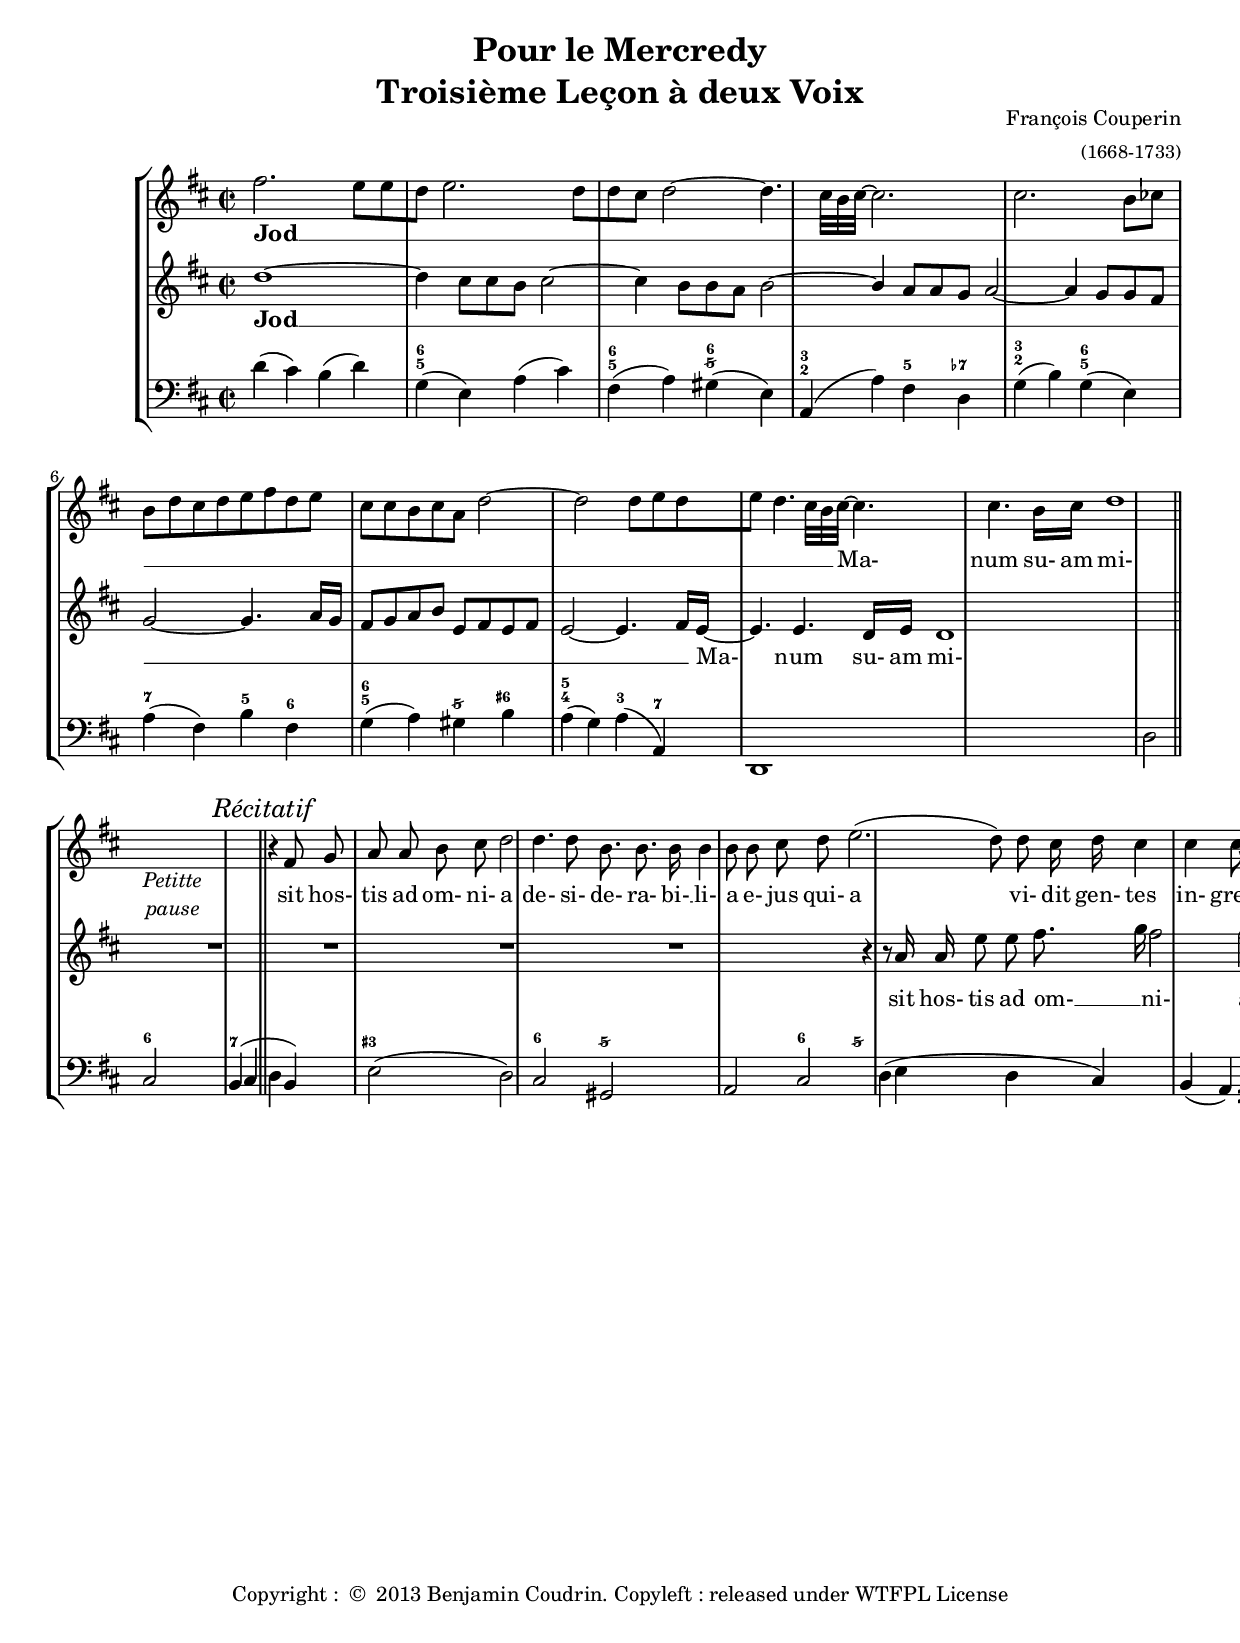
%%  lecon3.ly
%%  Copyright (c) 2013 Benjamin Coudrin <benjamin.coudrin@gmail.com>
%%                All Rights Reserved
%%
%%  Copyleft :
%%  This program is free software. It comes without any warranty, to
%%  the extent permitted by applicable law. You can redistribute it
%%  and/or modify it under the terms of the Do What The Fuck You Want
%%  To Public License, Version 2, as published by Sam Hocevar. See
%%  http://sam.zoy.org/wtfpl/COPYING for more details.

\version "2.14.2"

#(set-default-paper-size "a4")
#(set-global-staff-size 18)

\paper {
  line-width    = 190\mm
  left-margin   = 10\mm
  top-margin    = 10\mm
  bottom-margin = 20\mm
  ragged-last-bottom = ##t 
  ragged-bottom = ##f
  annotate-spacing = ##f
  #(define page-breaking ly:page-turn-breaking)
}

\header {
  title = \markup \center-column { "Pour le Mercredy" "Troisième Leçon à deux Voix" }
  %subtitle =
  composer =  \markup \right-column { "François Couperin" \small "(1668-1733)" }
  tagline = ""
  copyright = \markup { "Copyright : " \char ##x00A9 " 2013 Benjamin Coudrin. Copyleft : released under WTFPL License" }
}

\version "2.14.2"

%%%%%%%%%%%% Fonction pour les doigtés avec corde
#(define (fingering::calc-dot-text grob nb-pts)
  (let*
  		((event (event-cause grob))
			(digit (ly:event-property event 'digit))
			(nb-up 0)
	 		(nb-down 0))

	  (if (> digit 5)
		  (ly:input-message (ly:event-property event 'origin)
				  "Warning: Fingering notation for finger number ~a"
				  digit))

	  (cond
	      ((= nb-pts 4) (set! nb-up 2) (set! nb-down 2))
	      ((= nb-pts 5) (set! nb-up 2) (set! nb-down 3))
	      ((= nb-pts 6) (set! nb-up 3) (set! nb-down 3))
	      ((= nb-pts 7) (set! nb-up 3) (set! nb-down 4)))
  
		(if (< nb-pts 4)
		  (markup #:override '(baseline-skip . 1.6) 
				#:center-column (
					#:line (#:pattern nb-pts X 0.2 #:musicglyph "dots.dot")
		      			(number->string digit 10)))
	    (markup 
	    		#:override '(baseline-skip . 2) 
					#:center-column (
	    				#:line (
							#:override '(baseline-skip . 0.4) #:center-column(
								#:line (#:pattern nb-up X 0.2 #:musicglyph "dots.dot")
								#:line (#:pattern nb-down X 0.2 #:musicglyph "dots.dot")))
	      			(number->string digit 10)))
		)))

corde =
	#(define-music-function (parser location nb-pts)
	 	(integer?)
		#{
			\once \override Staff.Fingering #'text = 
				#(lambda (grob) (fingering::calc-dot-text grob $nb-pts))
		#})

%%%%%%%%%%%% Fonction pour les barrés
#(define (fingering::calc-barres-text grob)
  (let*
  		((event (event-cause grob))
			(digit (ly:event-property event 'digit)))

	  (if (> digit 5)
		  (ly:input-message (ly:event-property event 'origin)
				  "Warning: Fingering notation for finger number ~a"
				  digit))
  
    (markup 
			#:line (
				#:raise 0.5 #:musicglyph "dots.dot"
      		#:halign -0.1 (number->string digit 10)
				#:halign 2.1 #:raise 0.5 #:musicglyph "dots.dot"))
))

barre =
{
	\once \override Staff.Fingering #'text =
		#(lambda (grob) (fingering::calc-barres-text grob))
}

%%%%%%%%%%%% Fonction Scheme pour les ornements
#(define (add-vdg-ornament music rotation size glyph-name) 
 (if 
  (equal? (ly:music-property music 'name) 'EventChord) 
  (let ((note (car (ly:music-property music 'elements)))) 
    (set! (ly:music-property note 'articulations) 
          (append (ly:music-property note 'articulations) 
                  (list 
                   (let ((obj (make-music 'FingeringEvent))) 
                     (set! (ly:music-property obj 'tweaks)
                           (acons 'X-extent (lambda (grob)
                             (ly:stencil-extent
                               (grob-interpret-markup grob
                                 glyph-name)
                               X))
                           (acons 'stencil (lambda (grob) 
                              (grob-interpret-markup grob 
                                (markup 
                                  #:rotate rotation
                                  #:fontsize size
                                  glyph-name))) 
                              (ly:music-property obj 'tweaks)))) 
                     obj))))) 
  music)) 


%%%%%%%%%%%% Définition des ornements
vmordant =
	#(define-music-function (parser location music) (ly:music?) 
     #{ \once \set fingeringOrientations = #'(left) 
        \once \override Fingering #'padding = #0.2
        \once \override Fingering #'Y-offset =
        		#(lambda (grob)
					   (let 
						   ((s-pos (ly:grob-staff-position grob)))
						   (if
						     (and 
						       (= (modulo s-pos 2) 0) 
						       (< s-pos 3) 
						       (> s-pos -3))
						     0.5
						     0)))
        $(add-vdg-ornament music 45 4 
        		(markup #:musicglyph "scripts.stopped")) 
        $music #}) 

vxmordant =
	#(define-music-function (parser location music) (ly:music?) 
     #{ \once \set fingeringOrientations = #'(up) 
        \once \override Fingering #'padding = #0.2
        \once \override Fingering #'Y-offset =
        		#(lambda (grob)
					   (let 
						   ((s-pos (ly:grob-staff-position grob)))
						   (if
						     (and 
						       (= (modulo s-pos 2) 0) 
						       (< s-pos 3) 
						       (> s-pos -3))
						     0.5
						     0)))
        $(add-vdg-ornament music 45 4 
        		(markup #:musicglyph "scripts.stopped")) 
        $music #}) 

vxdmordant =
	#(define-music-function (parser location music) (ly:music?) 
     #{ \once \set fingeringOrientations = #'(down) 
        \once \override Fingering #'padding = #0.2
        \once \override Fingering #'Y-offset =
        		#(lambda (grob)
					   (let 
						   ((s-pos (ly:grob-staff-position grob)))
						   (if
						     (and 
						       (= (modulo s-pos 2) 0) 
						       (< s-pos 3) 
						       (> s-pos -3))
						     0.5
						     0)))
        $(add-vdg-ornament music 45 4 
        		(markup #:musicglyph "scripts.stopped")) 
        $music #}) 
        
vpmordant =
	#(define-music-function (parser location music) (ly:music?) 
     #{ \once \set fingeringOrientations = #'(left) 
        \once \override Fingering #'padding = #0.2
        \once \override Fingering #'Y-offset =
        		#(lambda (grob)
					   (let 
						   ((s-pos (ly:grob-staff-position grob)))
						   (if
						     (and 
						       (= (modulo s-pos 2) 0) 
						       (< s-pos 3) 
						       (> s-pos -3))
						     0.5
						     0)))
        $(add-vdg-ornament music 0 4 
        		(markup #:musicglyph "scripts.stopped")) 
        $music #})
       
vsmordant =
	#(define-music-function (parser location music) (ly:music?) 
     #{ \once \set fingeringOrientations = #'(left) 
        \once \override Fingering #'padding = #0.2
        \once \override Fingering #'Y-offset =
        		#(lambda (grob)
					   (let 
						   ((s-pos (ly:grob-staff-position grob)))
						   (if
						     (and 
						       (= (modulo s-pos 2) 0) 
						       (< s-pos 3) 
						       (> s-pos -3))
						     0.5
						     0.5)))
        $(add-vdg-ornament music 0 4 
        		(markup #:musicglyph "scripts.stopped")) 
        $music #})
        
varpeg = 
	#(define-music-function (parser location music) (ly:music?) 
     #{ \once \set fingeringOrientations = #'(left) 
        \once \override Fingering #'padding = #0.5
        \once \override Fingering #'Y-offset = 
        		#-1.1
        $(add-vdg-ornament music -25 6 
        		(markup #:musicglyph "scripts.lvarcomma"))
        $music #}) 

vtrembl = 
	#(define-music-function (parser location music) (ly:music?) 
     #{ \once \set fingeringOrientations = #'(right) 
        \once \override Fingering #'padding = #0.4
        $(add-vdg-ornament music 0 2
        		(markup #:musicglyph "scripts.rcomma"))
        $music #}) 

vplaintevert =
	#(define-music-function (parser location music) (ly:music?) 
     #{ \once \set fingeringOrientations = #'(left) 
        \once \override Fingering #'padding = #0.5
        \once \override Fingering #'Y-offset =  #-0.5
        $(add-vdg-ornament music 0 1 
        		(markup #:pattern 3 Y 0 #:musicglyph "scripts.arpeggio"))
        $music #}) 
        
vplaintehoriz =
	#(define-music-function (parser location music) (ly:music?) 
	     #{ \once \set fingeringOrientations = #'(up) 
	        \once \override Fingering #'padding = #.75
	        \once \override Fingering #'X-offset = #0.5
	        $(add-vdg-ornament music 0 1 
	        		(markup #:pattern 3 X 0 #:musicglyph "scripts.trill_element")) 					$music #}) 
        
vleftfinger =
      #(define-music-function (parser location music) (ly:music?) 
	     #{ \once \set fingeringOrientations = #'(left)
                $music
             #}) 
      

%%  jod.ly
%%  Copyright (c) 2013 Benjamin Coudrin <benjamin.coudrin@gmail.com>
%%                All Rights Reserved
%%
%%  Copyleft :
%%  This program is free software. It comes without any warranty, to
%%  the extent permitted by applicable law. You can redistribute it
%%  and/or modify it under the terms of the Do What The Fuck You Want
%%  To Public License, Version 2, as published by Sam Hocevar. See
%%  http://sam.zoy.org/wtfpl/COPYING for more details.

jodsopun = {
  fis2. \vxmordant e8 [d]				| % 1
  e2. \vxmordant d8 [cis]				| % 2
  d2 ~ d4. s32 cis32 [b cis ~]				| % 3
  \vxmordant cis2. b8 [ces]				| % 4
  b8 [d cis d e fis d e]				| % 5
  \vxmordant cis [b cis a] d2 ~				| % 6
  d d8 [e d e]						| % 7
  d4. s32 cis32 [b cis ~] \vxmordant cis4. b16 [cis]	| % 8
  d1							| % 9
}

jodlyrun = \lyricmode {
  \markup\bold Jod __ _ _ _ _ _ _ _ _ _ _ _ _ _ _ _ _ _ _ _ _ _ _ _ _ _ _ _ _
  _ _ _ _ _ _ _
}

jodsopdeux = {
  d1 ~						| % 1
  d4 \vxmordant cis8 [b] cis2 ~		| % 2
  \stemDown cis4 \vxmordant b8 [a] b2 ~	| % 3
  \stemUp b4 \vxdmordant a8 [g] a2 ~		| % 4
  a4 \vxdmordant g8 [fis] g2 ~			| % 5
  g4. a16 [g] fis8 [g a b]			| % 6
  e, [fis e fis] e2 ~ 				| % 7
  e4. fis16 [e ~] \vxmordant e4. d16 [e]	| % 8
  d1						| % 9
  \stemNeutral
}

jodlyrdeux = \lyricmode {
  \markup\bold Jod __ _ _ _ _ _ _ _ _ _ _ _ _ _ _ _ _ _ _ _ _ _ _ _ _ _ _ _ _
}

jodfig = \figuremode {
  s1			| % 1
  <6 5>4 s2.		| % 2
  <6 5>2 <6 5/>2	| % 3
  <3 2>2 <5>4 <7->4	| % 4
  <3 2>2 <6 5>2		| % 5
  <7>2 <5>4 <6>4	| % 6
  <6 5>2 <5/>4 <6+>4 	| % 7
  <5 4>2 <3>4 <7>4 	| % 8
  s1 			| % 9
}

jodbass = {
  d4 (cis) b (d)	| % 1
  g, (e) a (cis)	| % 2
  fis, (a) gis (e)	| % 3
  a, (a') fis d		| % 4
  g (b) g (e)		| % 5
  a (fis) b fis 	| % 6
  g (a) gis b		| % 7
  a (g) a (a,)		| % 8
  d,1			| % 9
}

%%  recitatif1.ly
%%  Copyright (c) 2013 Benjamin Coudrin <benjamin.coudrin@gmail.com>
%%                All Rights Reserved
%%
%%  Copyleft :
%%  This program is free software. It comes without any warranty, to
%%  the extent permitted by applicable law. You can redistribute it
%%  and/or modify it under the terms of the Do What The Fuck You Want
%%  To Public License, Version 2, as published by Sam Hocevar. See
%%  http://sam.zoy.org/wtfpl/COPYING for more details.

recunsopun = {
  \mark \markup{\italic{Récitatif}}
  \autoBeamOff
  r4 fis,8 g a a b cis				| % 1
  d2 d4. d8					| % 2
  \vxmordant b8. b16 b4 b8 b cis d		| % 3
  e2. (\vxmordant d8) cis16 d			| % 4 
  \vxmordant cis4 cis8 r8 r2			| % 5
  r1 | r1 | r1 | r1 | r1 | r1 | r1 | r1	| % 6-13
  r2 e						| % 14
  e4 cis8 d e4 e8. e16				| % 15
  a,4 a fis'4. fis8				| % 16
  \vxmordant e4 e8 fis \afterGrace \vxmordant d2 ({cis8)}	| % 17
  \vxmordant cis2 r4 cis  			| % 18
  d4 d8. d16 e4. fis8  				| % 19
  \grace fis8 (g2) g4 fis 			| % 20
  \grace fis8 (e4) e e4. g8  			| % 21
  \grace g8 (cis,4.) cis8 d2  			| % 22
  d2 (\vxmordant cis)  				| % 23
  b r  						| % 24
  r d ~ 	 				| % 25
  d4 \vxmordant cis8 [b] cis4 d8 [e]  		| % 26
  fis1 ~  					| % 27
  fis4 \vxmordant e8 [d] e4 fis8 [g]  		| % 28
  a2. \vxmordant g8 [fis]   			| % 29
  g2. \vxmordant fis8 [e]  			| % 30
}

recunlyrun = \lyricmode {
  Ma- num su- am mi- sit hos- tis ad
  om- ni- a de- si- de- ra- bi- __ li- a e- jus
  qui- a vi- dit gen- tes in- gres- sas
  sanc- tu- a- ri- um su- um
  de qui- bus
  \markup{\concat{pr \char ##x0153 -}} ce- pe- ras
  ne in- tra- rent in Ec- cle- si- am tu- __ am
  Caph __ _ _ _ _ _ _ _ _ _ _ _ _ _ _ _ _
}

recunsopdeux = {
  \autoBeamOff
  r1 | r1 | r1 | r1					| % 1-4
  r4 r8 a'16 a e'8 e fis8. g16				| % 5
  \vxmordant fis2 fis4. fis8 				| % 6
  \grace e8 (d4.) e16 [d] (\vxmordant d4.) cis8	| % 7
  \vxmordant b2 e8 e e b				| % 8
  ces4. b16 ces\grace b8 (a2)				| % 9
  \vxmordant gis4 r8 b d4 (\vxmordant ces8) b		| % 10
  \grace b8 (ces2) cis8 cis d e			| % 11
  fes4. fis8 b,4. (ces16 [a])				| % 12
  ces2 (\vxmordant b)					| % 13
  a2 cis  						| % 14
  cis4 a8 a g4 g8. a16  				| % 15
  \vxmordant fis4 fis d'4. d8  			| % 16
  \vxmordant cis4 cis8 d \grace cis8 (b2)  			| % 17
  \vxmordant ais2 r4 a4  				| % 18
  b4 b8. b16 cis4. dis8  				| % 19
  \grace d8 (e2) e4 d  					| % 20
  \grace d8 (cis4) cis cis4. e8  			| % 21
  \grace e8 (ais,4.) a8 b2  				| % 22
  b (\vxmordant ais)  					| % 23
  b r  							| % 24
  r1  							| % 25
  r2 e ~  						| % 26
  e4 \vxmordant d8 [cis] d4 e8 [fis]  			| % 27
  g1 ~   						| % 28
  g4 \vxmordant fis8 [e] fis2 ~  			| % 29
  fis4 \vxmordant e8 [d] e2 ~  			| % 30
}

recunlyrdeux = \lyricmode {
  Ma- num su- am mi- sit hos- tis ad om- __ _ ni- a
  de- si- de- ra- bi- li- a e- jus ad om- __ ni- a
  de- si- de- ra- bi- li- a e- __ jus
  qui- a vi- dit gen- tes
  in- gres- sas sanc- tu- a- ri- um su- um
  de qui- bus
  \markup{\concat{pr \char ##x0153 -}} ce- pe- ras
  ne in- tra- rent in Ec- cle- si- am tu- am
  Caph __ _ _ _ _ _ _ _ _ _ _ _
}

recunfig = \figuremode {
  s2 <6>2			| % 1
  <7>4 s2.			| % 2
  <3+>1				| % 3
  <6>2 <5/>2			| % 4
  s2 <6>4 <5/>4			| % 5
  s1				| % 6
  s2 <5/>2			| % 7
  <3+>2 <5/>2			| % 8
  <3->2 <7>4 <6>4		| % 9
  <3+>2 <5/>2			| % 10
  <3->2 <5>4 <4/>8 <6+>8	| % 11
  <3->2 <5/>2			| % 12
  \bassFigureExtendersOn
  <6- 4>2 <_ 3+>4 <7 3+>4	| % 13
  \bassFigureExtendersOff
  s1  				| % 14
  s2 <5/>2  			| % 15
  s1  				| % 16
  <5/>2 s2  			| % 17
  <3+>4 s2.  			| % 18
  s2 <6 4/>4 <3 4 6+>4  	| % 19
  s2 <3 8>4 <2 7>4  		| % 20
  <6 5>1  			| % 21
  <4/>2 <6>2  			| % 22
  s1 | s1   			| % 23-24
  <6>1  			| % 25
  <6 5>1  			| % 26
  <8 7>1   			| % 27
  <8 7>2 <5/ 8>2  		| % 28
  <8 7>1   			| % 29
  <6 5>2 <5/ 8>2  		| % 30
}

recunbass = {
  d'2 cis		| % 1
  b4 (cis d b)		| % 2
  e2 (d)		| % 3
  cis gis		| % 4
  a cis			| % 5
  d4 (e d cis)		| % 6
  b (a) gis a		| % 7
  e' (fis) gis (e)	| % 8
  a (gis) fes2		| % 9
  e gis,		| % 10
  a4 a'8 [g] fes4. e8	| % 11
  d2 dis		| % 12
  e e,			| % 13
  a1 ~ 			| % 14
  a4 a' cis,2  		| % 15
  d d'   		| % 16
  ais b4 b,  		| % 17
  fis' (gis ais fis)  	| % 18
  b4. (a8) g4 fis   	| % 19
  e1 ~   		| % 20
  e1 ~   		| % 21
  e2 d4 (b)  		| % 22
  fis'2 fis,  		| % 23
  b4 (b' a g)  		| % 24
  fis (e fis d)  	| % 25
  g (e) a (g)  		| % 26
  fis (g8 [a]) b4 (a)	| % 27
  g (a8 [b]) cis4 (b)	| % 28
  a (b8 [cis]) d4 (fis)	| % 29
  b, (d) cis (e)	| % 30
}


\score {
  \new StaffGroup <<
    \new Voice = "sopun" <<
      #(set-accidental-style 'forget)
      \set Staff.instrumentName = #""
      \set Staff.shortInstrumentName = #""
      \relative c'' {
        \key d \major
        \time 2/2
        \clef treble
        \jodsopun
        \textLengthOn
        \bar "||"
        s1_\markup{\italic{\center-column{Petitte pause}}}
        \bar "||"
        \textLengthOff
        \recunsopun
      }
    >>
    
    \new Lyrics \lyricsto sopun {
        \jodlyrun
        %\bar "||" \bar "||"
        \recunlyrun
    }
    
    \new Voice = "sopdeux" <<
      #(set-accidental-style 'forget)
      \set Staff.instrumentName = #""
      \set Staff.shortInstrumentName = #""
      \relative c'' {
        \key d \major
        \time 2/2
        \clef treble
        \jodsopdeux
        s1
        \recunsopdeux
      }
    >>
    
    \new Lyrics \lyricsto sopdeux {
        \jodlyrdeux
        %\bar "||"  \bar "||"
        \recunlyrdeux
    }
    
    %\new FiguredBass {
    %  \jodfig
    %  s1
    %  \recunfig
    %}
     
    \new Staff <<
      #(set-accidental-style 'forget)
      \set Staff.instrumentName = #""
      \set Staff.shortInstrumentName = #""
      
      \figuremode {
        \jodfig
        s1
        \recunfig
      }
      
      \relative c' {
        \clef bass
        \key d \major 
        \time 2/2
        \jodbass
        s1
        \recunbass
      }
    >>
 >>
}